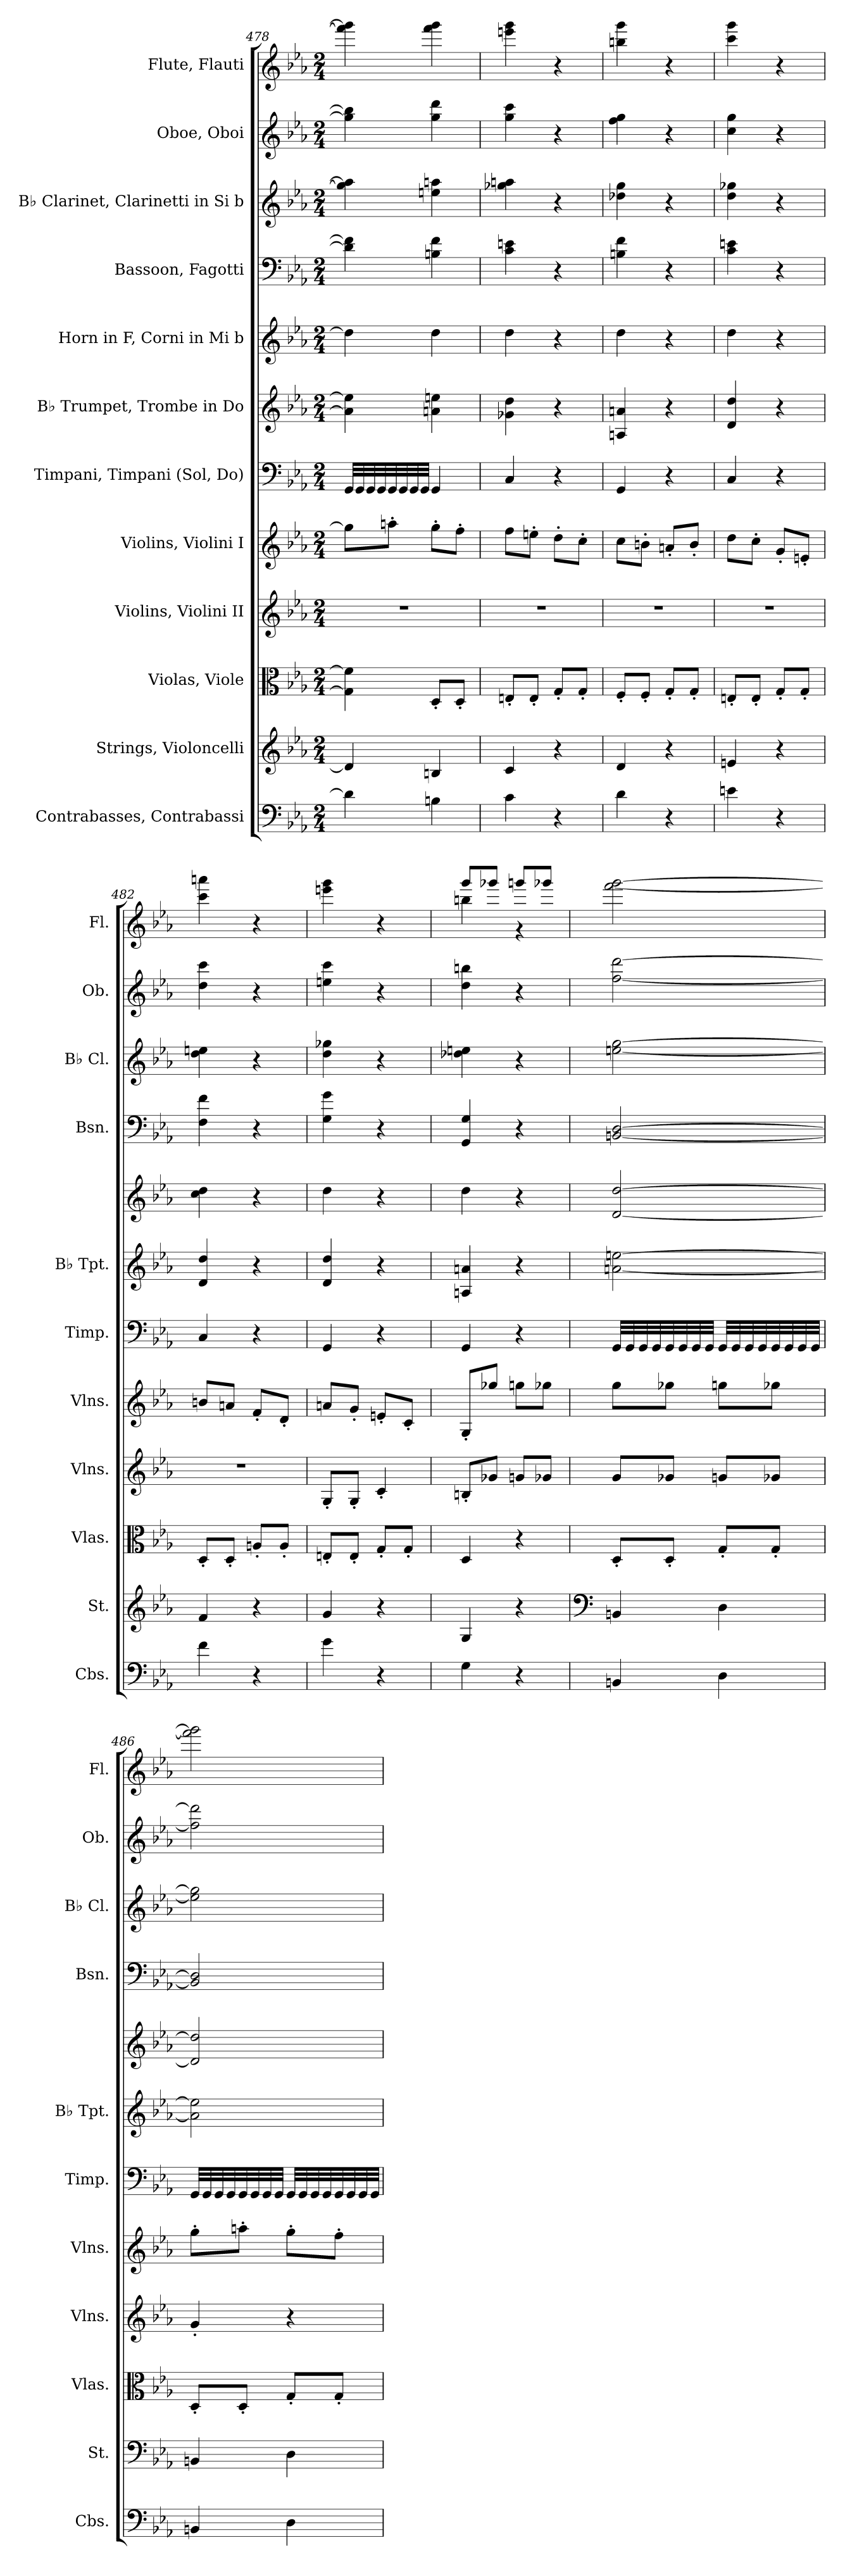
**kern	**kern	**kern	**kern	**kern	**kern	**kern	**kern	**kern	**kern	**kern	**kern
*part12	*part11	*part10	*part9	*part8	*part7	*part6	*part5	*part4	*part3	*part2	*part1
*staff12	*staff11	*staff10	*staff9	*staff8	*staff7	*staff6	*staff5	*staff4	*staff3	*staff2	*staff1
*I"Contrabasses, Contrabassi	*I"Strings, Violoncelli	*I"Violas, Viole	*I"Violins, Violini II	*I"Violins, Violini I	*I"Timpani, Timpani (Sol, Do)	*I"B♭ Trumpet, Trombe in Do	*I"Horn in F, Corni in Mi b	*I"Bassoon, Fagotti	*I"B♭ Clarinet, Clarinetti in Si b	*I"Oboe, Oboi	*I"Flute, Flauti
*I'Cbs.	*I'St.	*I'Vlas.	*I'Vlns.	*I'Vlns.	*I'Timp.	*I'B♭ Tpt.	*	*I'Bsn.	*I'B♭ Cl.	*I'Ob.	*I'Fl.
!!LO:PB:g=z
*clefF4	*clefG2	*clefC3	*clefG2	*clefG2	*clefF4	*clefG2	*clefG2	*clefF4	*clefG2	*clefG2	*clefG2
*ITrd7c12	*	*	*	*	*	*ITrd1c2	*ITrd4c7	*	*ITrd1c2	*	*
*k[b-e-a-]	*k[b-e-a-]	*k[b-e-a-]	*k[b-e-a-]	*k[b-e-a-]	*k[b-e-a-]	*k[b-e-a-d-g-]	*k[b-e-a-d-]	*k[b-e-a-]	*k[b-e-a-d-g-]	*k[b-e-a-]	*k[b-e-a-]
*M2/4	*M2/4	*M2/4	*M2/4	*M2/4	*M2/4	*M2/4	*M2/4	*M2/4	*M2/4	*M2/4	*M2/4
=478	=478	=478	=478	=478	=478	=478	=478	=478	=478	=478	=478
4D\]	4d/]	4G\] 4f\]	2r	8gg\L]	32GG/LLL	4g\] 4dd\]	4g\]	4d\] 4f\]	4ff\] 4gg\]	4gg\] 4bb\]	4fff\] 4ggg\]
.	.	.	.	.	32GG/	.	.	.	.	.	.
.	.	.	.	.	32GG/	.	.	.	.	.	.
.	.	.	.	.	32GG/	.	.	.	.	.	.
.	.	.	.	8aan'\J	32GG/	.	.	.	.	.	.
.	.	.	.	.	32GG/	.	.	.	.	.	.
.	.	.	.	.	32GG/	.	.	.	.	.	.
.	.	.	.	.	32GG/JJJ	.	.	.	.	.	.
4BBn\	4Bn/	8D'/L	.	8gg'\L	4GG/	4gn\ 4ddn\	4g\	4Bn\ 4f\	4ddn\ 4ggn\	4gg\ 4ddd\	4fff\ 4ggg\
.	.	8D'/J	.	8ff'\J	.	.	.	.	.	.	.
=479	=479	=479	=479	=479	=479	=479	=479	=479	=479	=479	=479
4C\	4c/	8En'/L	2r	8ff\L	4C/	4f-X\ 4cc\	4g\	4c\ 4en\	4ff-X\ 4ggn\	4gg\ 4ccc\	4eeen\ 4ggg\
.	.	8E'/J	.	8een'\J	.	.	.	.	.	.	.
4r	4r	8G'/L	.	8dd'\L	4r	4r	4r	4r	4r	4r	4r
.	.	8G'/J	.	8cc'\J	.	.	.	.	.	.	.
=480	=480	=480	=480	=480	=480	=480	=480	=480	=480	=480	=480
4D\	4d/	8F'/L	2r	8cc\L	4GG/	4Gn/ 4gn/	4g\	4Bn\ 4f\	4cc-X\ 4ff\	4ff\ 4gg\	4bbn\ 4ggg\
.	.	8F'/J	.	8bn'\J	.	.	.	.	.	.	.
4r	4r	8G'/L	.	8an'/L	4r	4r	4r	4r	4r	4r	4r
.	.	8G'/J	.	8b'/J	.	.	.	.	.	.	.
=481	=481	=481	=481	=481	=481	=481	=481	=481	=481	=481	=481
4En\	4en/	8En'/L	2r	8dd\L	4C/	4c/ 4cc/	4g\	4c\ 4en\	4cc\ 4ff-X\	4cc\ 4gg\	4ccc\ 4ggg\
.	.	8E'/J	.	8cc'\J	.	.	.	.	.	.	.
4r	4r	8G'/L	.	8g'/L	4r	4r	4r	4r	4r	4r	4r
.	.	8G'/J	.	8en'/J	.	.	.	.	.	.	.
=482	=482	=482	=482	=482	=482	=482	=482	=482	=482	=482	=482
4F\	4f/	8D'/L	2r	8bn/L	4C/	4c/ 4cc/	4f\ 4g\	4F\ 4f\	4cc\ 4ddn\	4dd\ 4ccc\	4ccc\ 4aaan\
.	.	8D'/J	.	8an/J	.	.	.	.	.	.	.
4r	4r	8An'/L	.	8f'/L	4r	4r	4r	4r	4r	4r	4r
.	.	8A'/J	.	8d'/J	.	.	.	.	.	.	.
=483	=483	=483	=483	=483	=483	=483	=483	=483	=483	=483	=483
4G\	4g/	8En'/L	8G'/L	8an/L	4GG/	4c/ 4cc/	4g\	4G\ 4g\	4cc\ 4ff-X\	4een\ 4ccc\	4eeen\ 4ggg\
.	.	8E'/J	8G'/J	8g'/J	.	.	.	.	.	.	.
4r	4r	8G'/L	4c'/	8en'/L	4r	4r	4r	4r	4r	4r	4r
.	.	8G'/J	.	8c'/J	.	.	.	.	.	.	.
!!LO:PB:g=z
=484	=484	=484	=484	=484	=484	=484	=484	=484	=484	=484	=484
*	*	*	*	*	*	*	*	*	*	*	*^
4GG\	4G/	4D/	8Bn'/L	8G'/L	4GG/	4Gn/ 4gn/	4g\	4GG/ 4G/	4cc-X\ 4ddn\	4dd\ 4bbn\	8ggg/L	4bbn\
.	.	.	8g-X/J	8gg-X/J	.	.	.	.	.	.	8ggg-X/J	.
4r	4r	4r	8gn/L	8ggn\L	4r	4r	4r	4r	4r	4r	8gggn/L	4r
.	.	.	8g-X/J	8gg-X\J	.	.	.	.	.	.	8ggg-X/J	.
*	*	*	*	*	*	*	*	*	*	*	*v	*v
=485	=485	=485	=485	=485	=485	=485	=485	=485	=485	=485	=485
*	*clefF4	*	*	*	*	*	*	*	*	*	*
4BBBn/	4BBn/	8D'/L	8g/L	8gg\L	32GG/LLL	[2gn\ [2ddn\	[2G/ [2g/	[2BBn/ [2D/	[2ddn\ [2ff\	[2ff\ [2ddd\	[2fff\ [2ggg\
.	.	.	.	.	32GG/	.	.	.	.	.	.
.	.	.	.	.	32GG/	.	.	.	.	.	.
.	.	.	.	.	32GG/	.	.	.	.	.	.
.	.	8D'/J	8g-X/J	8gg-X\J	32GG/	.	.	.	.	.	.
.	.	.	.	.	32GG/	.	.	.	.	.	.
.	.	.	.	.	32GG/	.	.	.	.	.	.
.	.	.	.	.	32GG/JJJ	.	.	.	.	.	.
4DD\	4D\	8G'/L	8gn/L	8ggn\L	32GG/LLL	.	.	.	.	.	.
.	.	.	.	.	32GG/	.	.	.	.	.	.
.	.	.	.	.	32GG/	.	.	.	.	.	.
.	.	.	.	.	32GG/	.	.	.	.	.	.
.	.	8G'/J	8g-X/J	8gg-X\J	32GG/	.	.	.	.	.	.
.	.	.	.	.	32GG/	.	.	.	.	.	.
.	.	.	.	.	32GG/	.	.	.	.	.	.
.	.	.	.	.	32GG/JJJ	.	.	.	.	.	.
=486	=486	=486	=486	=486	=486	=486	=486	=486	=486	=486	=486
4BBBn/	4BBn/	8D'/L	4g'/	8gg'\L	32GG/LLL	2g\] 2dd\]	2G/] 2g/]	2BB/] 2D/]	2dd\] 2ff\]	2ff\] 2ddd\]	2fff\] 2ggg\]
.	.	.	.	.	32GG/	.	.	.	.	.	.
.	.	.	.	.	32GG/	.	.	.	.	.	.
.	.	.	.	.	32GG/	.	.	.	.	.	.
.	.	8D'/J	.	8aan'\J	32GG/	.	.	.	.	.	.
.	.	.	.	.	32GG/	.	.	.	.	.	.
.	.	.	.	.	32GG/	.	.	.	.	.	.
.	.	.	.	.	32GG/JJJ	.	.	.	.	.	.
4DD\	4D\	8G'/L	4r	8gg'\L	32GG/LLL	.	.	.	.	.	.
.	.	.	.	.	32GG/	.	.	.	.	.	.
.	.	.	.	.	32GG/	.	.	.	.	.	.
.	.	.	.	.	32GG/	.	.	.	.	.	.
.	.	8G'/J	.	8ff'\J	32GG/	.	.	.	.	.	.
.	.	.	.	.	32GG/	.	.	.	.	.	.
.	.	.	.	.	32GG/	.	.	.	.	.	.
.	.	.	.	.	32GG/JJJ	.	.	.	.	.	.
=	=	=	=	=	=	=	=	=	=	=	=
*-	*-	*-	*-	*-	*-	*-	*-	*-	*-	*-	*-
